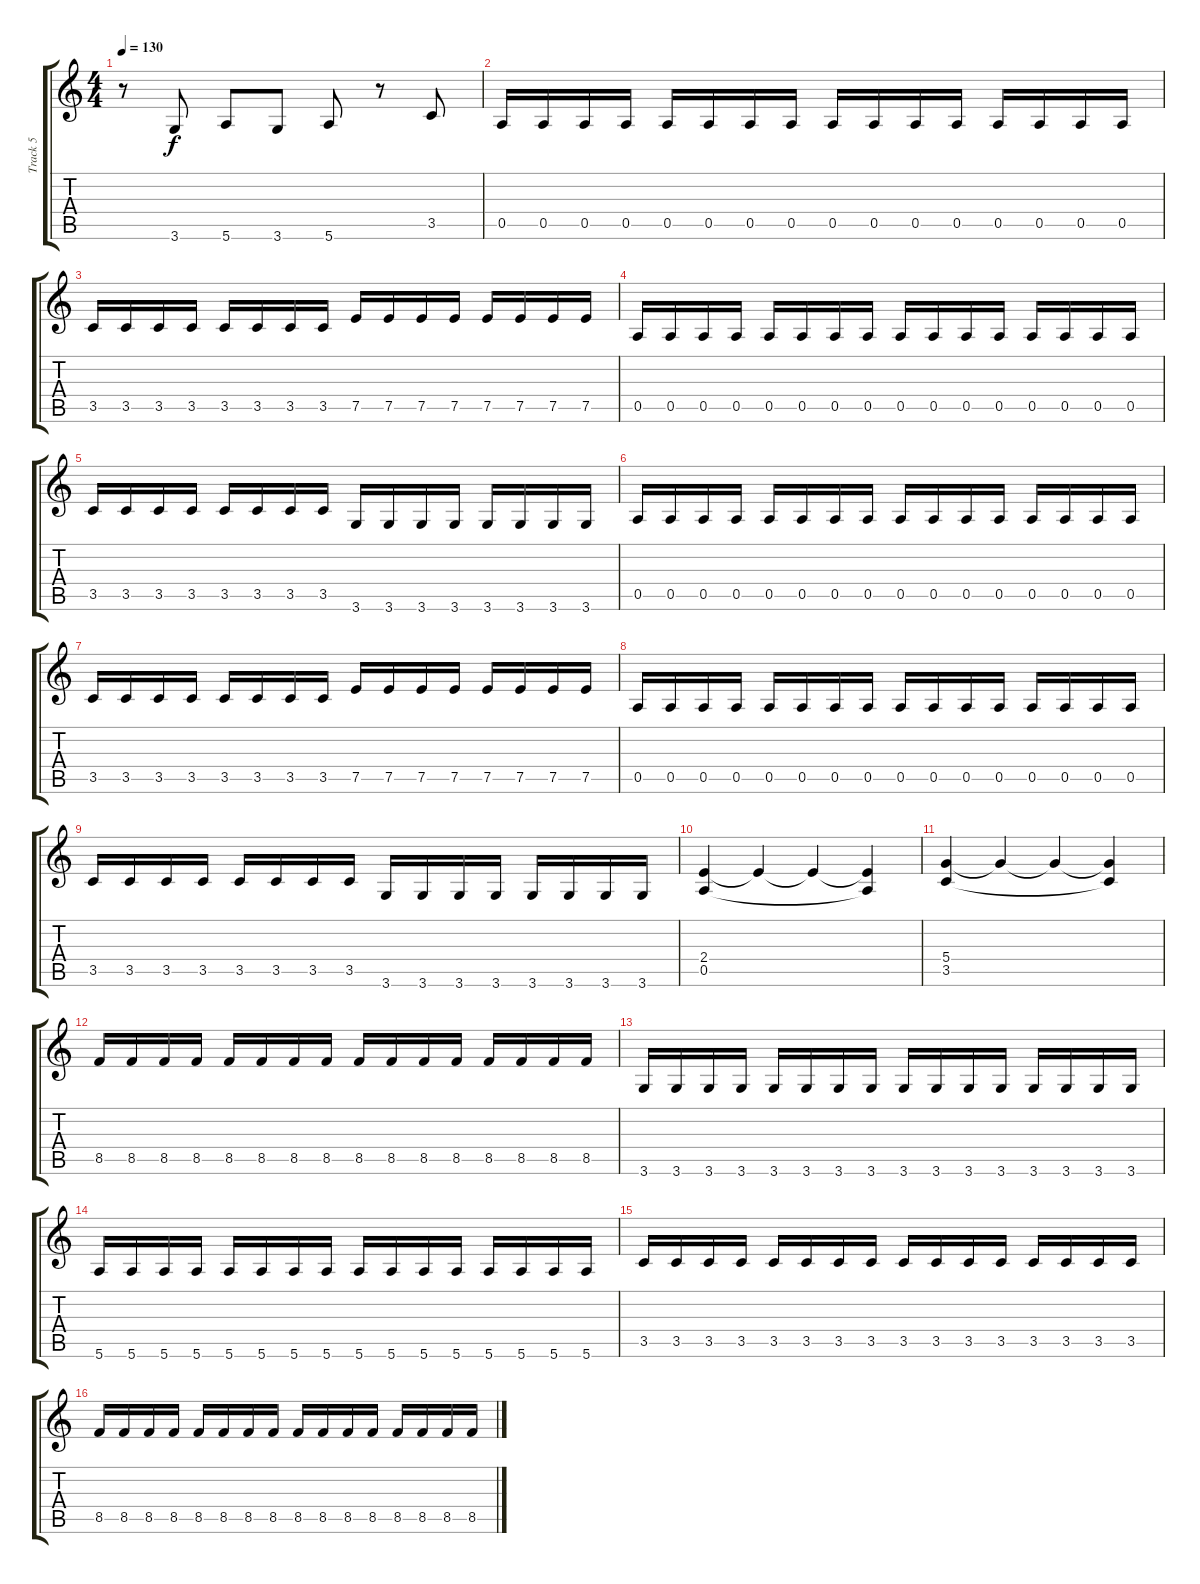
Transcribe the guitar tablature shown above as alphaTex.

\track ("Track 5" "Track 5") {instrument electricbassfinger}
\staff {score tabs}
\tuning (E4 B3 G3 D3 A2 E2) {hide}
\ts (4 4)
\tempo 130
\clef g2
\ks c
r.8{dy f} 3.6.8 5.6.8 3.6.8 5.6.8 r.8 3.5.8 |
0.5.16 0.5.16 0.5.16 0.5.16 0.5.16 0.5.16 0.5.16 0.5.16 0.5.16 0.5.16 0.5.16 0.5.16 0.5.16 0.5.16 0.5.16 0.5.16 |
3.5.16 3.5.16 3.5.16 3.5.16 3.5.16 3.5.16 3.5.16 3.5.16 7.5.16 7.5.16 7.5.16 7.5.16 7.5.16 7.5.16 7.5.16 7.5.16 |
0.5.16 0.5.16 0.5.16 0.5.16 0.5.16 0.5.16 0.5.16 0.5.16 0.5.16 0.5.16 0.5.16 0.5.16 0.5.16 0.5.16 0.5.16 0.5.16 |
3.5.16 3.5.16 3.5.16 3.5.16 3.5.16 3.5.16 3.5.16 3.5.16 3.6.16 3.6.16 3.6.16 3.6.16 3.6.16 3.6.16 3.6.16 3.6.16 |
0.5.16 0.5.16 0.5.16 0.5.16 0.5.16 0.5.16 0.5.16 0.5.16 0.5.16 0.5.16 0.5.16 0.5.16 0.5.16 0.5.16 0.5.16 0.5.16 |
3.5.16 3.5.16 3.5.16 3.5.16 3.5.16 3.5.16 3.5.16 3.5.16 7.5.16 7.5.16 7.5.16 7.5.16 7.5.16 7.5.16 7.5.16 7.5.16 |
0.5.16 0.5.16 0.5.16 0.5.16 0.5.16 0.5.16 0.5.16 0.5.16 0.5.16 0.5.16 0.5.16 0.5.16 0.5.16 0.5.16 0.5.16 0.5.16 |
3.5.16 3.5.16 3.5.16 3.5.16 3.5.16 3.5.16 3.5.16 3.5.16 3.6.16 3.6.16 3.6.16 3.6.16 3.6.16 3.6.16 3.6.16 3.6.16 |
(2.4 0.5).4 2.4{t}.4 2.4{t}.4 (2.4{t} 0.5{t}).4 |
(5.4 3.5).4 5.4{t}.4 5.4{t}.4 (5.4{t} 3.5{t}).4 |
8.5.16 8.5.16 8.5.16 8.5.16 8.5.16 8.5.16 8.5.16 8.5.16 8.5.16 8.5.16 8.5.16 8.5.16 8.5.16 8.5.16 8.5.16 8.5.16 |
3.6.16 3.6.16 3.6.16 3.6.16 3.6.16 3.6.16 3.6.16 3.6.16 3.6.16 3.6.16 3.6.16 3.6.16 3.6.16 3.6.16 3.6.16 3.6.16 |
5.6.16 5.6.16 5.6.16 5.6.16 5.6.16 5.6.16 5.6.16 5.6.16 5.6.16 5.6.16 5.6.16 5.6.16 5.6.16 5.6.16 5.6.16 5.6.16 |
3.5.16 3.5.16 3.5.16 3.5.16 3.5.16 3.5.16 3.5.16 3.5.16 3.5.16 3.5.16 3.5.16 3.5.16 3.5.16 3.5.16 3.5.16 3.5.16 |
8.5.16 8.5.16 8.5.16 8.5.16 8.5.16 8.5.16 8.5.16 8.5.16 8.5.16 8.5.16 8.5.16 8.5.16 8.5.16 8.5.16 8.5.16 8.5.16
